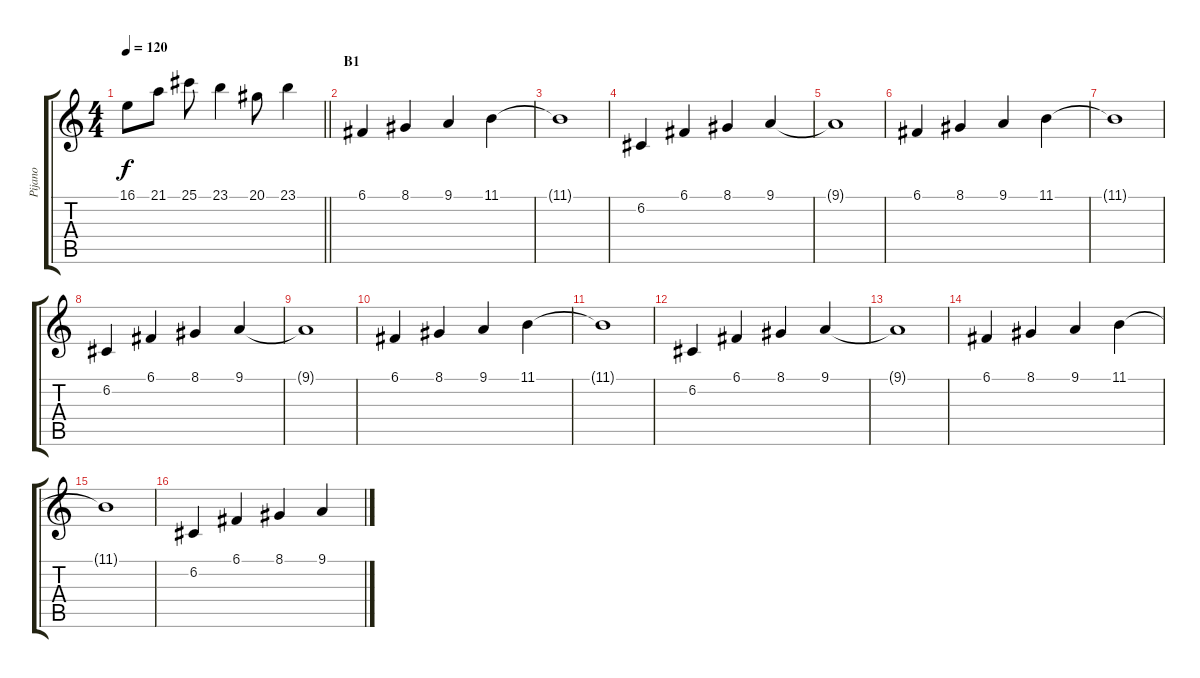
\track ("Pijano" "Pijano") {instrument acousticgrandpiano}
\staff {score tabs}
\tuning (C4 G3 Eb3 Bb2 F2 C2) {hide}
\ts (4 4)
\tempo 120
\clef g2
\barLineRight lightlight
\ks c
16.1.8{dy f} 21.1.8 25.1.8 23.1.4 20.1.8 23.1.4 |
\section ("" "B1")
6.1.4 8.1.4 9.1.4 11.1.4 |
11.1{t}.1 |
6.2.4 6.1.4 8.1.4 9.1.4 |
9.1{t}.1 |
6.1.4 8.1.4 9.1.4 11.1.4 |
11.1{t}.1 |
6.2.4 6.1.4 8.1.4 9.1.4 |
9.1{t}.1 |
6.1.4 8.1.4 9.1.4 11.1.4 |
11.1{t}.1 |
6.2.4 6.1.4 8.1.4 9.1.4 |
9.1{t}.1 |
6.1.4 8.1.4 9.1.4 11.1.4 |
11.1{t}.1 |
6.2.4 6.1.4 8.1.4 9.1.4
